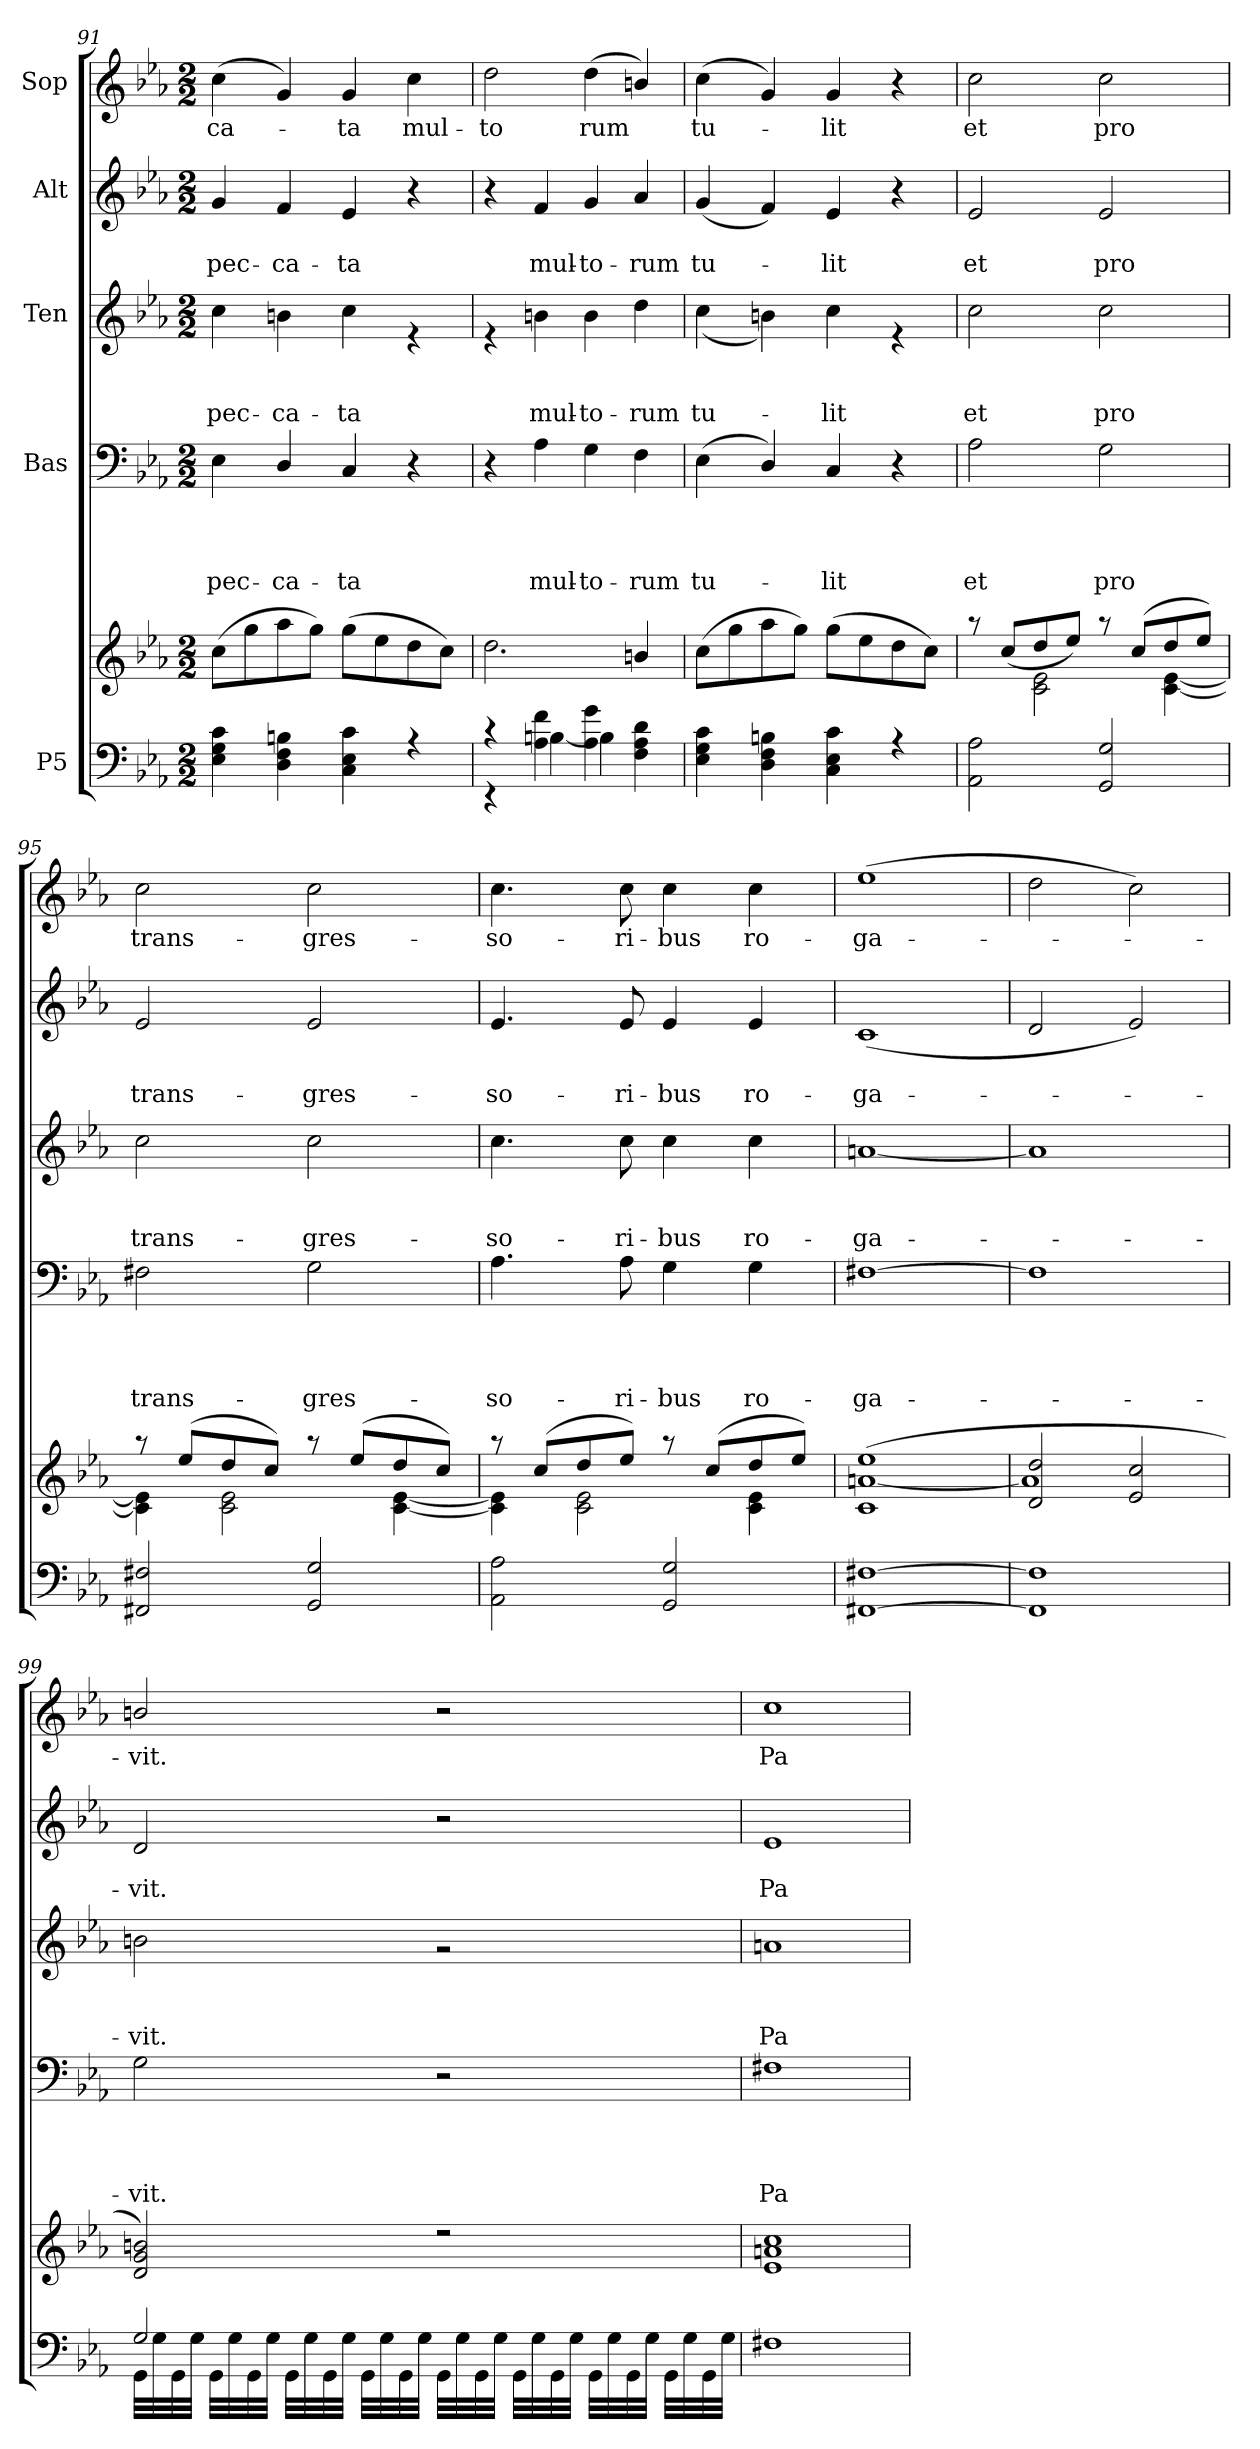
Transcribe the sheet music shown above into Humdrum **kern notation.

**kern	**kern	**kern	**text	**text	**text	**text	**kern	**text	**text	**text	**kern	**text	**text	**kern	**text
*part5	*part5	*part4	*part4	*part4	*part4	*part4	*part3	*part3	*part3	*part3	*part2	*part2	*part2	*part1	*part1
*staff6	*staff5	*staff4	*staff4	*staff4	*staff4	*staff4	*staff3	*staff3	*staff3	*staff3	*staff2	*staff2	*staff2	*staff1	*staff1
*I"P5	*	*I"Bas	*	*	*	*	*I"Ten	*	*	*	*I"Alt	*	*	*I"Sop	*
*clefF4	*clefG2	*clefF4	*	*	*	*	*clefG2	*	*	*	*clefG2	*	*	*clefG2	*
*k[b-e-a-]	*k[b-e-a-]	*k[b-e-a-]	*	*	*	*	*k[b-e-a-]	*	*	*	*k[b-e-a-]	*	*	*k[b-e-a-]	*
*E-:	*E-:	*E-:	*	*	*	*	*E-:	*	*	*	*E-:	*	*	*E-:	*
*M2/2	*M2/2	*M2/2	*	*	*	*	*M2/2	*	*	*	*M2/2	*	*	*M2/2	*
=91	=91	=91	=91	=91	=91	=91	=91	=91	=91	=91	=91	=91	=91	=91	=91
*^	*^	*	*	*	*	*	*	*	*	*	*	*	*	*	*
!	!	!	!	!	!	!	!	!LO:LY:b	!	!	!	!LO:LY:b	!	!	!LO:LY:b	!	!LO:LY:b
*	*	*	*	*	*	*	*	*	*^	*	*	*	*	*	*	*	*
4E-\ 4G\ 4c\	1ryy	(>8cc\L	1ryy	4E-\	.	.	.	pec-	1ryy	4cc\	.	.	pec-	4g/	.	pec-	(>4cc\	-ca-
.	.	8gg\	.	.	.	.	.	.	.	.	.	.	.	.	.	.	.	.
!	!	!	!	!	!	!	!	!LO:LY:b	!	!	!	!	!LO:LY:b	!	!	!LO:LY:b	!	!
4D\ 4F\ 4Bn\	.	8aa-\	.	4D/	.	.	.	-ca-	.	4bn\	.	.	-ca-	4f/	.	-ca-	4g/)	.
.	.	8gg\J)	.	.	.	.	.	.	.	.	.	.	.	.	.	.	.	.
!	!	!	!	!	!	!	!	!LO:LY:b	!	!	!	!	!LO:LY:b	!	!	!LO:LY:b	!	!LO:LY:b
4C\ 4E-\ 4c\	.	(>8gg\L	.	4C/	.	.	.	-ta	.	4cc\	.	.	-ta	4e-/	.	-ta	4g/	-ta
.	.	8ee-\	.	.	.	.	.	.	.	.	.	.	.	.	.	.	.	.
!	!	!	!	!	!	!	!	!	!	!	!	!	!	!	!	!	!	!LO:LY:b
4r	.	8dd\	.	4r	.	.	.	.	.	4r	.	.	.	4r	.	.	4cc\	mul-
.	.	8cc\J)	.	.	.	.	.	.	.	.	.	.	.	.	.	.	.	.
=92	=92	=92	=92	=92	=92	=92	=92	=92	=92	=92	=92	=92	=92	=92	=92	=92	=92	=92
!	!	!	!	!	!	!	!	!	!	!	!	!	!	!	!	!	!	!LO:LY:b
4rc	4rEE	2.dd\	1ryy	4r	.	.	.	.	1ryy	4r	.	.	.	4r	.	.	2dd\	-to
!	!	!	!	!	!	!	!	!LO:LY:b	!	!	!	!	!LO:LY:b	!	!	!LO:LY:b	!	!
4A-\ 4f\	[<4Bn\	.	.	4A-\	.	.	.	mul-	.	4bn\	.	.	mul-	4f/	.	mul-	.	.
!	!	!	!	!	!	!	!	!LO:LY:b	!	!	!	!	!LO:LY:b	!	!	!LO:LY:b	!	!LO:LY:b
4A-\ 4g\	4B\]	.	.	4G\	.	.	.	-to-	.	4b\	.	.	-to-	4g/	.	-to-	(>4dd\	rum
!	!	!	!	!	!	!	!	!LO:LY:b	!	!	!	!	!LO:LY:b	!	!	!LO:LY:b	!	!
4F\ 4A-\ 4d\	4ryy	4bn/	.	4F\	.	.	.	-rum	.	4dd\	.	.	-rum	4a-/	.	-rum	4bn/)	.
=93	=93	=93	=93	=93	=93	=93	=93	=93	=93	=93	=93	=93	=93	=93	=93	=93	=93	=93
!	!	!	!	!	!	!	!	!LO:LY:b	!	!	!	!	!LO:LY:b	!	!	!LO:LY:b	!	!LO:LY:b
4E-\ 4G\ 4c\	1ryy	(>8cc\L	1ryy	(>4E-\	.	.	.	tu-	1ryy	(>4cc\	.	.	tu-	(<4g/	.	tu-	(>4cc\	tu-
.	.	8gg\	.	.	.	.	.	.	.	.	.	.	.	.	.	.	.	.
4D\ 4F\ 4Bn\	.	8aa-\	.	4D/)	.	.	.	.	.	4bn\)	.	.	.	4f/)	.	.	4g/)	.
.	.	8gg\J)	.	.	.	.	.	.	.	.	.	.	.	.	.	.	.	.
!	!	!	!	!	!	!	!	!LO:LY:b	!	!	!	!	!LO:LY:b	!	!	!LO:LY:b	!	!LO:LY:b
4C\ 4E-\ 4c\	.	(>8gg\L	.	4C/	.	.	.	-lit	.	4cc\	.	.	-lit	4e-/	.	-lit	4g/	-lit
.	.	8ee-\	.	.	.	.	.	.	.	.	.	.	.	.	.	.	.	.
4r	.	8dd\	.	4r	.	.	.	.	.	4r	.	.	.	4r	.	.	4r	.
.	.	8cc\J)	.	.	.	.	.	.	.	.	.	.	.	.	.	.	.	.
=94	=94	=94	=94	=94	=94	=94	=94	=94	=94	=94	=94	=94	=94	=94	=94	=94	=94	=94
!	!	!	!	!	!	!	!	!LO:LY:b	!	!	!	!	!LO:LY:b	!	!	!LO:LY:b	!	!LO:LY:b
2AA-\ 2A-\	1ryy	8raa	4ryy	2A-\	.	.	.	et	1ryy	2cc\	.	.	et	2e-/	.	et	2cc\	et
.	.	(>8cc/L	.	.	.	.	.	.	.	.	.	.	.	.	.	.	.	.
.	.	8dd/	2c\ 2e-\	.	.	.	.	.	.	.	.	.	.	.	.	.	.	.
.	.	8ee-/J)	.	.	.	.	.	.	.	.	.	.	.	.	.	.	.	.
!	!	!	!	!	!	!	!	!LO:LY:b	!	!	!	!	!LO:LY:b	!	!	!LO:LY:b	!	!LO:LY:b
2GG/ 2G/	.	8raa	.	2G\	.	.	.	pro	.	2cc\	.	.	pro	2e-/	.	pro	2cc\	pro
.	.	(>8cc/L	.	.	.	.	.	.	.	.	.	.	.	.	.	.	.	.
.	.	8dd/	[<4c\ [<4e-\	.	.	.	.	.	.	.	.	.	.	.	.	.	.	.
.	.	8ee-/J)	.	.	.	.	.	.	.	.	.	.	.	.	.	.	.	.
=95	=95	=95	=95	=95	=95	=95	=95	=95	=95	=95	=95	=95	=95	=95	=95	=95	=95	=95
!	!	!	!	!	!	!	!	!LO:LY:b	!	!	!	!	!LO:LY:b	!	!	!LO:LY:b	!	!LO:LY:b
2FF#X/ 2F#X/	1ryy	8raa	4c\] 4e-\]	2F#X\	.	.	.	trans-	1ryy	2cc\	.	.	trans-	2e-/	.	trans-	2cc\	trans-
.	.	(>8ee-/L	.	.	.	.	.	.	.	.	.	.	.	.	.	.	.	.
.	.	8dd/	2c\ 2e-\	.	.	.	.	.	.	.	.	.	.	.	.	.	.	.
.	.	8cc/J)	.	.	.	.	.	.	.	.	.	.	.	.	.	.	.	.
!	!	!	!	!	!	!	!	!LO:LY:b	!	!	!	!	!LO:LY:b	!	!	!LO:LY:b	!	!LO:LY:b
2GG/ 2G/	.	8raa	.	2G\	.	.	.	-gres-	.	2cc\	.	.	-gres-	2e-/	.	-gres-	2cc\	-gres-
.	.	(>8ee-/L	.	.	.	.	.	.	.	.	.	.	.	.	.	.	.	.
.	.	8dd/	[<4c\ [<4e-\	.	.	.	.	.	.	.	.	.	.	.	.	.	.	.
.	.	8cc/J)	.	.	.	.	.	.	.	.	.	.	.	.	.	.	.	.
!!LO:LB:g=z
=96	=96	=96	=96	=96	=96	=96	=96	=96	=96	=96	=96	=96	=96	=96	=96	=96	=96	=96
!	!	!	!	!	!	!	!	!LO:LY:b	!	!	!	!	!LO:LY:b	!	!	!LO:LY:b	!	!LO:LY:b
2AA-\ 2A-\	1ryy	8raa	4c\] 4e-\]	4.A-\	.	.	.	-so-	1ryy	4.cc\	.	.	-so-	4.e-/	.	-so-	4.cc\	-so-
.	.	(>8cc/L	.	.	.	.	.	.	.	.	.	.	.	.	.	.	.	.
.	.	8dd/	2c\ 2e-\	.	.	.	.	.	.	.	.	.	.	.	.	.	.	.
!	!	!	!	!	!	!	!	!LO:LY:b	!	!	!	!	!LO:LY:b	!	!	!LO:LY:b	!	!LO:LY:b
.	.	8ee-/J)	.	8A-\	.	.	.	-ri-	.	8cc\	.	.	-ri-	8e-/	.	-ri-	8cc\	-ri-
!	!	!	!	!	!	!	!	!LO:LY:b	!	!	!	!	!LO:LY:b	!	!	!LO:LY:b	!	!LO:LY:b
2GG/ 2G/	.	8raa	.	4G\	.	.	.	-bus	.	4cc\	.	.	-bus	4e-/	.	-bus	4cc\	-bus
.	.	(>8cc/L	.	.	.	.	.	.	.	.	.	.	.	.	.	.	.	.
!	!	!	!	!	!	!	!	!LO:LY:b	!	!	!	!	!LO:LY:b	!	!	!LO:LY:b	!	!LO:LY:b
.	.	8dd/	4c\ 4e-\	4G\	.	.	.	ro-	.	4cc\	.	.	ro-	4e-/	.	ro-	4cc\	ro-
.	.	8ee-/J)	.	.	.	.	.	.	.	.	.	.	.	.	.	.	.	.
=97	=97	=97	=97	=97	=97	=97	=97	=97	=97	=97	=97	=97	=97	=97	=97	=97	=97	=97
!	!	!	!	!	!	!	!	!LO:LY:b	!	!	!	!	!LO:LY:b	!	!	!LO:LY:b	!	!LO:LY:b
[<1FF#X [>1F#X	1ryy	(>1c 1ee-	[<1an	[>1F#X	.	.	.	-ga-	1ryy	[<1an	.	.	-ga-	(>1c	.	-ga-	(>1ee-	-ga-
=98	=98	=98	=98	=98	=98	=98	=98	=98	=98	=98	=98	=98	=98	=98	=98	=98	=98	=98
1FF#] 1F#]	1ryy	2d/ 2dd/	1a]	1F#]	.	.	.	.	1ryy	1a]	.	.	.	2d/	.	.	2dd\	.
.	.	2e-/ 2cc/	.	.	.	.	.	.	.	.	.	.	.	2e-/)	.	.	2cc\)	.
=99	=99	=99	=99	=99	=99	=99	=99	=99	=99	=99	=99	=99	=99	=99	=99	=99	=99	=99
!	!	!	!	!	!	!	!	!LO:LY:b	!	!	!	!	!LO:LY:b	!	!	!LO:LY:b	!	!LO:LY:b
2G/	32GG\LLL	2d/ 2g/ 2bn/)	1ryy	2G\	.	.	.	-vit.	1ryy	2bn\	.	.	-vit.	2d/	.	-vit.	2bn/	-vit.
.	32G\	.	.	.	.	.	.	.	.	.	.	.	.	.	.	.	.	.
.	32GG\	.	.	.	.	.	.	.	.	.	.	.	.	.	.	.	.	.
.	32G\JJJ	.	.	.	.	.	.	.	.	.	.	.	.	.	.	.	.	.
.	32GG\LLL	.	.	.	.	.	.	.	.	.	.	.	.	.	.	.	.	.
.	32G\	.	.	.	.	.	.	.	.	.	.	.	.	.	.	.	.	.
.	32GG\	.	.	.	.	.	.	.	.	.	.	.	.	.	.	.	.	.
.	32G\JJJ	.	.	.	.	.	.	.	.	.	.	.	.	.	.	.	.	.
.	32GG\LLL	.	.	.	.	.	.	.	.	.	.	.	.	.	.	.	.	.
.	32G\	.	.	.	.	.	.	.	.	.	.	.	.	.	.	.	.	.
.	32GG\	.	.	.	.	.	.	.	.	.	.	.	.	.	.	.	.	.
.	32G\JJJ	.	.	.	.	.	.	.	.	.	.	.	.	.	.	.	.	.
.	32GG\LLL	.	.	.	.	.	.	.	.	.	.	.	.	.	.	.	.	.
.	32G\	.	.	.	.	.	.	.	.	.	.	.	.	.	.	.	.	.
.	32GG\	.	.	.	.	.	.	.	.	.	.	.	.	.	.	.	.	.
.	32G\JJJ	.	.	.	.	.	.	.	.	.	.	.	.	.	.	.	.	.
2ryy	32GG\LLL	2r	.	2r	.	.	.	.	.	2r	.	.	.	2r	.	.	2r	.
.	32G\	.	.	.	.	.	.	.	.	.	.	.	.	.	.	.	.	.
.	32GG\	.	.	.	.	.	.	.	.	.	.	.	.	.	.	.	.	.
.	32G\JJJ	.	.	.	.	.	.	.	.	.	.	.	.	.	.	.	.	.
.	32GG\LLL	.	.	.	.	.	.	.	.	.	.	.	.	.	.	.	.	.
.	32G\	.	.	.	.	.	.	.	.	.	.	.	.	.	.	.	.	.
.	32GG\	.	.	.	.	.	.	.	.	.	.	.	.	.	.	.	.	.
.	32G\JJJ	.	.	.	.	.	.	.	.	.	.	.	.	.	.	.	.	.
.	32GG\LLL	.	.	.	.	.	.	.	.	.	.	.	.	.	.	.	.	.
.	32G\	.	.	.	.	.	.	.	.	.	.	.	.	.	.	.	.	.
.	32GG\	.	.	.	.	.	.	.	.	.	.	.	.	.	.	.	.	.
.	32G\JJJ	.	.	.	.	.	.	.	.	.	.	.	.	.	.	.	.	.
.	32GG\LLL	.	.	.	.	.	.	.	.	.	.	.	.	.	.	.	.	.
.	32G\	.	.	.	.	.	.	.	.	.	.	.	.	.	.	.	.	.
.	32GG\	.	.	.	.	.	.	.	.	.	.	.	.	.	.	.	.	.
.	32G\JJJ	.	.	.	.	.	.	.	.	.	.	.	.	.	.	.	.	.
!!LO:PB:g=z
=100	=100	=100	=100	=100	=100	=100	=100	=100	=100	=100	=100	=100	=100	=100	=100	=100	=100	=100
!	!	!	!	!	!	!	!	!LO:LY:b	!	!	!	!	!LO:LY:b	!	!	!LO:LY:b	!	!LO:LY:b
1F#X	1ryy	1e- 1an 1cc	1ryy	1F#X	.	.	.	Pa-	1ryy	1an	.	.	Pa-	1e-	.	Pa-	1cc	Pa-
*v	*v	*	*	*	*	*	*	*	*v	*v	*	*	*	*	*	*	*	*
*	*v	*v	*	*	*	*	*	*	*	*	*	*	*	*	*	*
=	=	=	=	=	=	=	=	=	=	=	=	=	=	=	=
*-	*-	*-	*-	*-	*-	*-	*-	*-	*-	*-	*-	*-	*-	*-	*-
